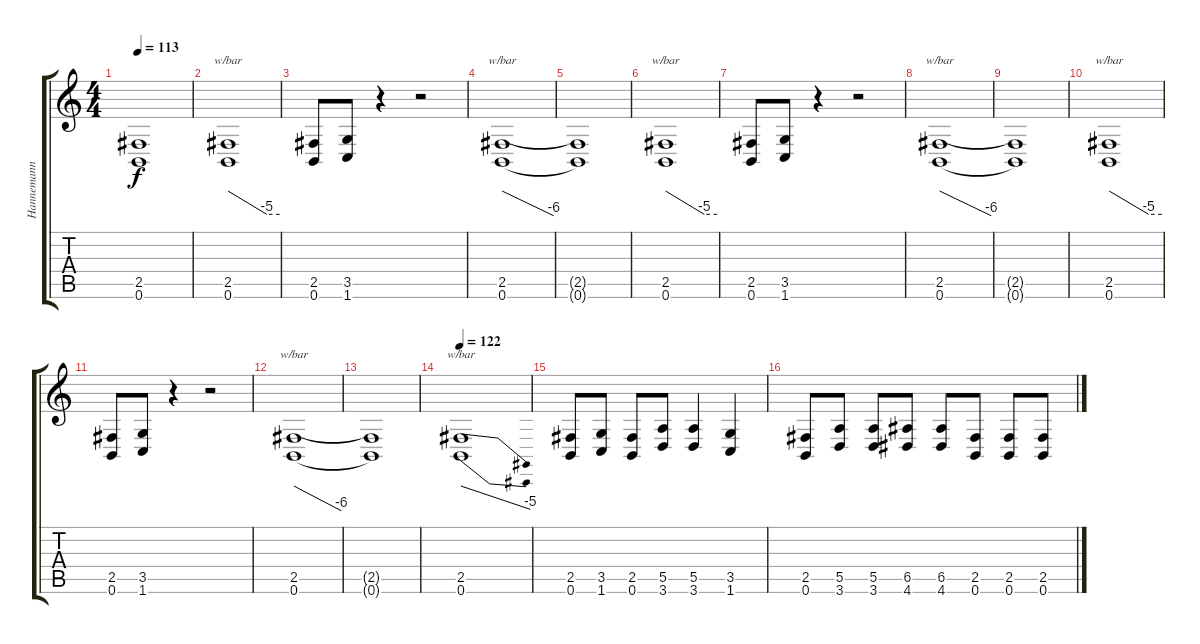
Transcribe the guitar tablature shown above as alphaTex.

\track ("Hannemann" "Hannemann") {instrument distortionguitar}
\staff {score tabs}
\tuning (B3 Gb3 D3 A2 E2 B1) {hide}
\ts (4 4)
\tempo 113
\clef g2
\ks c
(2.5{t} 0.6{t}).1{dy f} |
(2.5 0.6).1{tbe (custom default 0 0 45 -20 60 -20)} |
(2.5 0.6).8 (3.5 1.6).8 r.4 r.2 |
(2.5 0.6).1{tbe (dive default 0 0 60 -24)} |
(2.5{t} 0.6{t}).1 |
(2.5 0.6).1{tbe (custom default 0 0 45 -20 60 -20)} |
(2.5 0.6).8 (3.5 1.6).8 r.4 r.2 |
(2.5 0.6).1{tbe (dive default 0 0 60 -24)} |
(2.5{t} 0.6{t}).1 |
(2.5 0.6).1{tbe (custom default 0 0 45 -20 60 -20)} |
(2.5 0.6).8 (3.5 1.6).8 r.4 r.2 |
(2.5 0.6).1{tbe (dive default 0 0 60 -24)} |
(2.5{t} 0.6{t}).1 |
\tempo 122
(2.5 0.6).1{tbe (dive default 0 0 60 -20)} |
(2.5 0.6).8 (3.5 1.6).8 (2.5 0.6).8 (5.5 3.6).8 (5.5 3.6).4 (3.5 1.6).4 |
(2.5 0.6).8 (5.5 3.6).8 (5.5 3.6).8 (6.5 4.6).8 (6.5 4.6).8 (2.5 0.6).8 (2.5 0.6).8 (2.5 0.6).8
